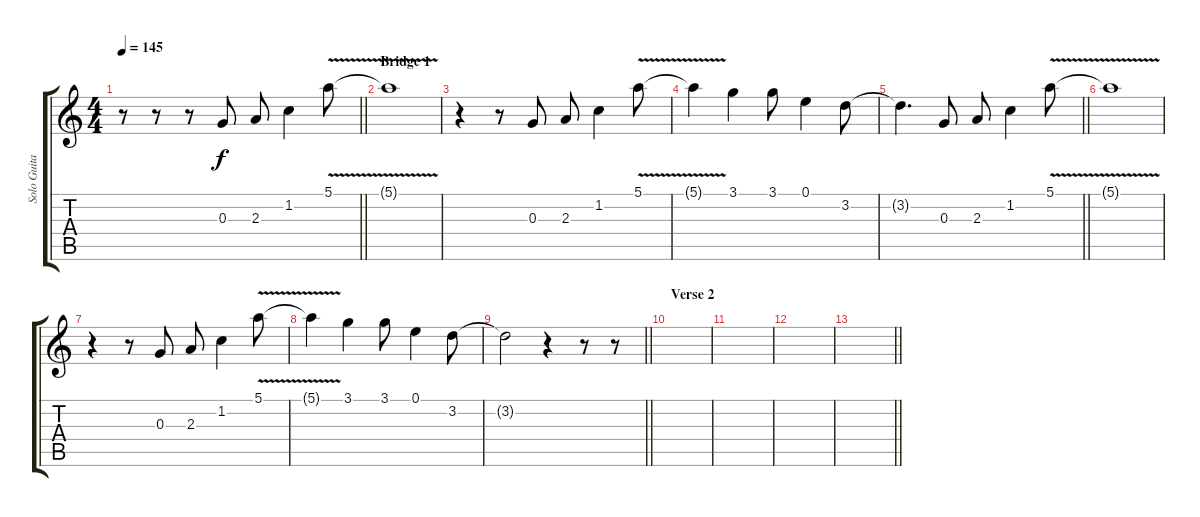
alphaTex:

\track ("Solo Guitar" "Solo Guita") {instrument distortionguitar}
\staff {score tabs}
\tuning (E4 B3 G3 D3 A2 E2) {hide}
\ts (4 4)
\tempo 145
\clef g2
\barLineRight lightlight
\ks c
r.8{dy f} r.8 r.8 0.3.8 2.3.8 1.2.4 5.1{v}.8 |
\section ("" "Bridge 1")
5.1{t}.1 |
r.4 r.8 0.3.8 2.3.8 1.2.4 5.1{v}.8 |
5.1{t}.4 3.1.4 3.1.8 0.1.4 3.2.8 |
\barLineRight lightlight
3.2{t}.4{d} 0.3.8 2.3.8 1.2.4 5.1{v}.8 |
5.1{t}.1 |
r.4 r.8 0.3.8 2.3.8 1.2.4 5.1{v}.8 |
5.1{t}.4 3.1.4 3.1.8 0.1.4 3.2.8 |
\barLineRight lightlight
3.2{t}.2 r.4 r.8 r.8 |
\section ("" "Verse 2")
|
|
|
\barLineRight lightlight
